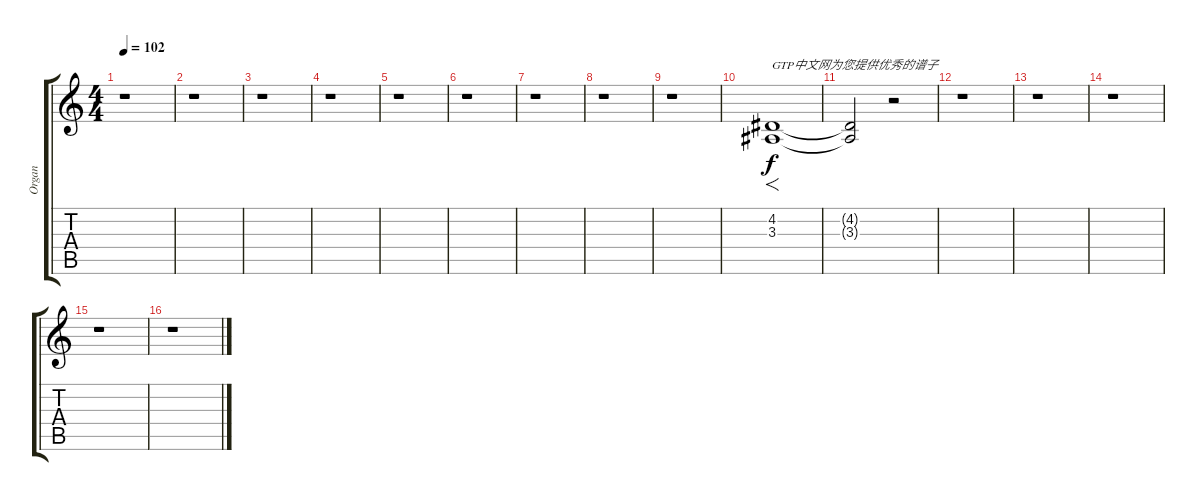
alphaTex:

\track ("Organ" "Organ") {instrument drawbarorgan}
\staff {score tabs}
\tuning (E4 B3 G3 D3 A2 E2) {hide}
\ts (4 4)
\tempo 102
\clef g2
\ks c
r.1{dy f instrument drawbarorgan} |
r.1 |
r.1 |
r.1 |
r.1 |
r.1 |
r.1 |
r.1 |
r.1 |
(4.2 3.3).1{f txt "GTP中文网为您提供优秀的谱子"} |
(4.2{t} 3.3{t}).2 r.2 |
r.1 |
r.1 |
r.1 |
r.1 |
r.1
